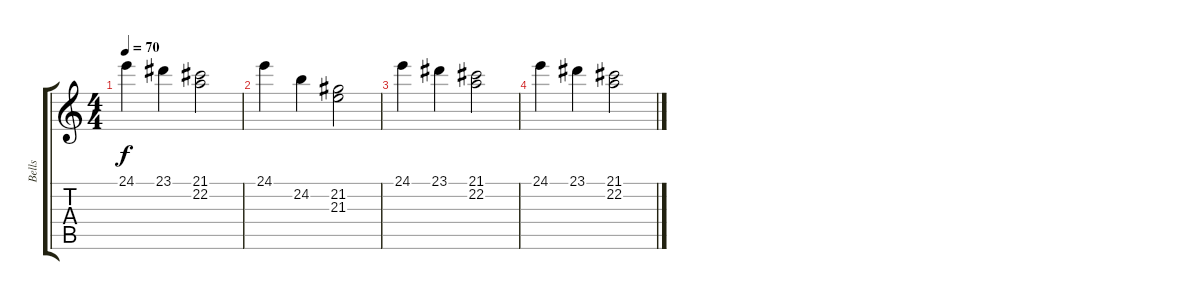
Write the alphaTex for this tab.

\track ("Bells" "Bells") {instrument celesta}
\staff {score tabs}
\tuning (E4 B3 G3 D3 A2 E2) {hide}
\ts (4 4)
\tempo 70
\clef g2
\ks c
24.1.4{dy f} 23.1.4 (21.1 22.2).2 |
24.1.4{volume 7} 24.2.4 (21.2 21.3).2 |
24.1.4{volume 6} 23.1.4 (21.1 22.2).2 |
24.1.4{volume 5} 23.1.4 (21.1 22.2).2
